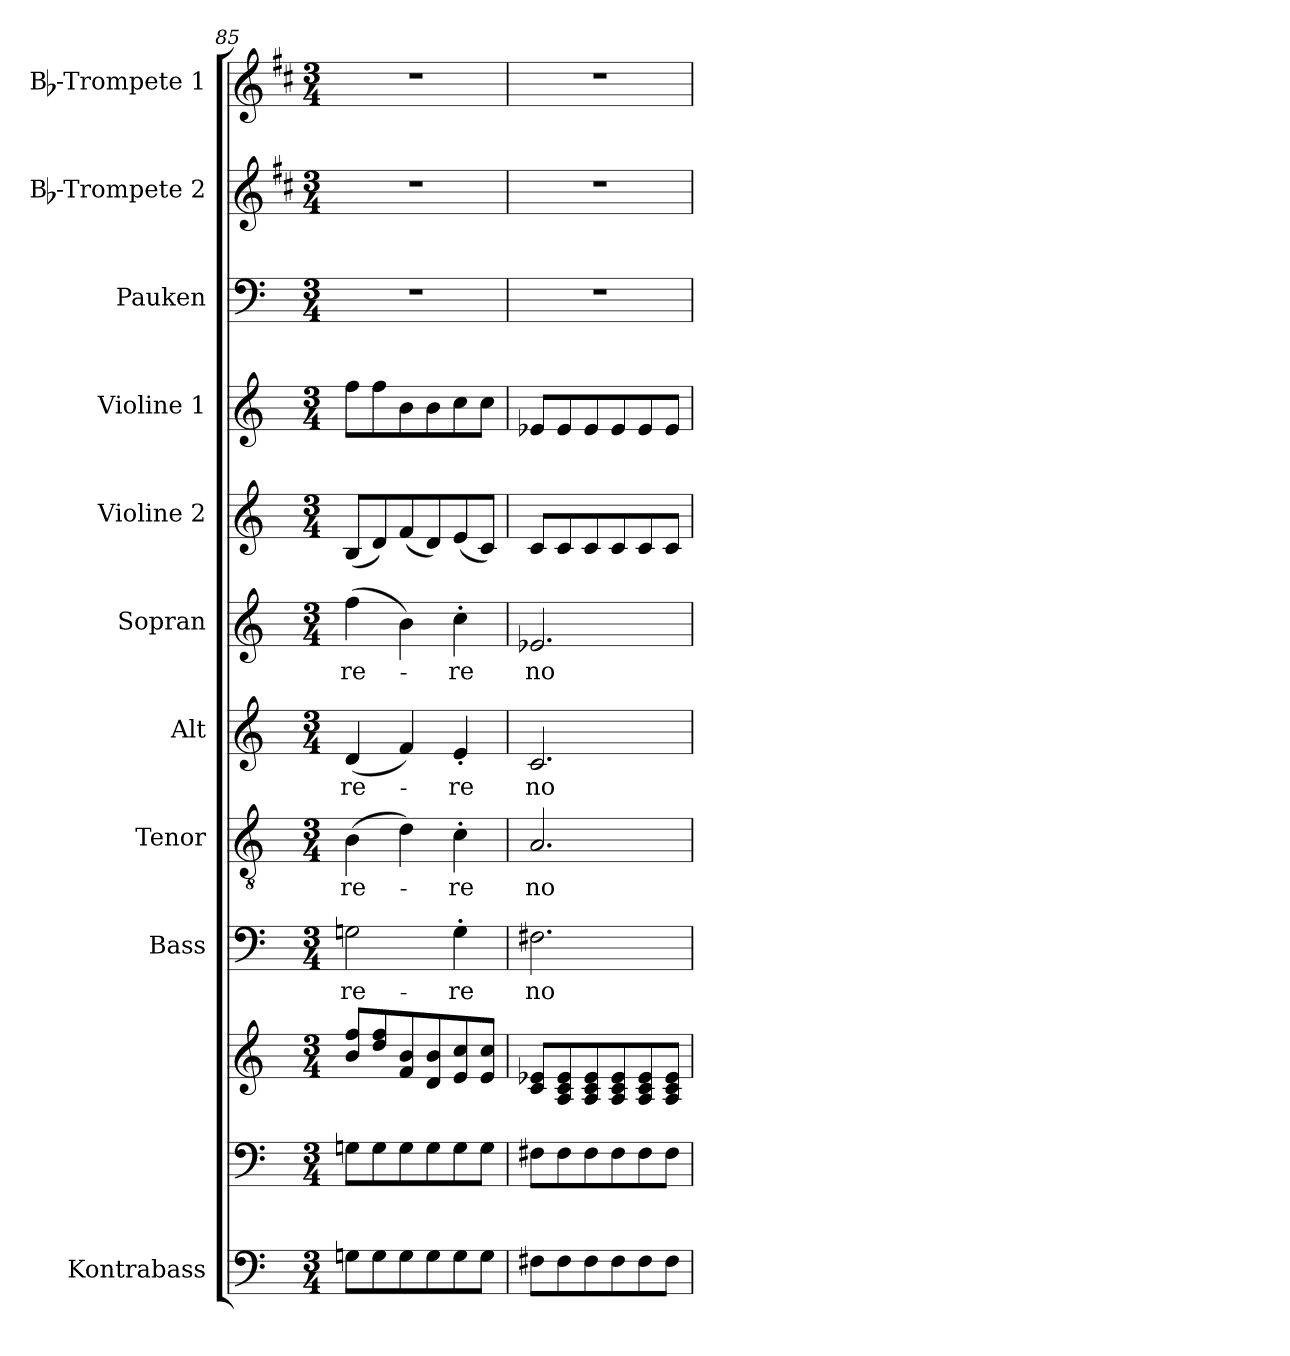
**kern	**kern	**kern	**kern	**text	**kern	**text	**kern	**text	**kern	**text	**kern	**kern	**kern	**kern	**kern
*part11	*part10	*part10	*part9	*part9	*part8	*part8	*part7	*part7	*part6	*part6	*part5	*part4	*part3	*part2	*part1
*staff12	*staff11	*staff10	*staff9	*staff9	*staff8	*staff8	*staff7	*staff7	*staff6	*staff6	*staff5	*staff4	*staff3	*staff2	*staff1
*I"Kontrabass	*	*	*I"Bass	*	*I"Tenor	*	*I"Alt	*	*I"Sopran	*	*I"Violine 2	*I"Violine 1	*I"Pauken	*I"Bb-Trompete 2	*I"Bb-Trompete 1
*I'Kb.	*	*	*I'B.	*	*I'T.	*	*I'A.	*	*I'S.	*	*I'Vl. 2	*I'Vl. 1	*I'Pk.	*I'Bb Trp. 2	*I'Bb Trp. 1
*clefF4	*clefF4	*clefG2	*clefF4	*	*clefGv2	*	*clefG2	*	*clefG2	*	*clefG2	*clefG2	*clefF4	*clefG2	*clefG2
*ITrd7c12	*	*	*	*	*	*	*	*	*	*	*	*	*	*ITrd1c2	*ITrd1c2
*k[]	*k[]	*k[]	*k[]	*	*k[]	*	*k[]	*	*k[]	*	*k[]	*k[]	*k[]	*k[]	*k[]
*C:	*C:	*C:	*C:	*	*C:	*	*C:	*	*C:	*	*C:	*C:	*C:	*C:	*C:
*M3/4	*M3/4	*M3/4	*M3/4	*	*M3/4	*	*M3/4	*	*M3/4	*	*M3/4	*M3/4	*M3/4	*M3/4	*M3/4
=85	=85	=85	=85	=85	=85	=85	=85	=85	=85	=85	=85	=85	=85	=85	=85
!	!	!	!	!LO:LY:b	!	!LO:LY:b	!	!LO:LY:b	!	!LO:LY:b	!	!	!	!	!
8GGn\L	8Gn\L	8b/ 8ff/L	2Gn\	-re-	(>4B\	-re-	(<4d/	-re-	(>4ff\	-re-	(<8B/L	8ff\L	2.r	2.r	2.r
8GG\	8G\	8dd/ 8ff/	.	.	.	.	.	.	.	.	8d/)	8ff\	.	.	.
8GG\	8G\	8f/ 8b/	.	.	4d\)	.	4f/)	.	4b\)	.	(<8f/	8b\	.	.	.
8GG\	8G\	8d/ 8b/	.	.	.	.	.	.	.	.	8d/)	8b\	.	.	.
!	!	!	!	!LO:LY:b	!	!LO:LY:b	!	!LO:LY:b	!	!LO:LY:b	!	!	!	!	!
8GG\	8G\	8e/ 8cc/	4G'>\	-re	4c'>\	-re	4e'</	-re	4cc'>\	-re	(<8e/	8cc\	.	.	.
8GG\J	8G\J	8e/ 8cc/J	.	.	.	.	.	.	.	.	8c/J)	8cc\J	.	.	.
=86	=86	=86	=86	=86	=86	=86	=86	=86	=86	=86	=86	=86	=86	=86	=86
!	!	!	!	!LO:LY:b	!	!LO:LY:b	!	!LO:LY:b	!	!LO:LY:b	!	!	!	!	!
8FF#X\L	8F#X\L	8c/ 8e-X/L	2.F#X\	no-	2.A/	no-	2.c/	no-	2.e-X/	no-	8c/L	8e-X/L	2.r	2.r	2.r
8FF#\	8F#\	8A/ 8c/ 8e-/	.	.	.	.	.	.	.	.	8c/	8e-/	.	.	.
8FF#\	8F#\	8A/ 8c/ 8e-/	.	.	.	.	.	.	.	.	8c/	8e-/	.	.	.
8FF#\	8F#\	8A/ 8c/ 8e-/	.	.	.	.	.	.	.	.	8c/	8e-/	.	.	.
8FF#\	8F#\	8A/ 8c/ 8e-/	.	.	.	.	.	.	.	.	8c/	8e-/	.	.	.
8FF#\J	8F#\J	8A/ 8c/ 8e-/J	.	.	.	.	.	.	.	.	8c/J	8e-/J	.	.	.
=	=	=	=	=	=	=	=	=	=	=	=	=	=	=	=
*-	*-	*-	*-	*-	*-	*-	*-	*-	*-	*-	*-	*-	*-	*-	*-
